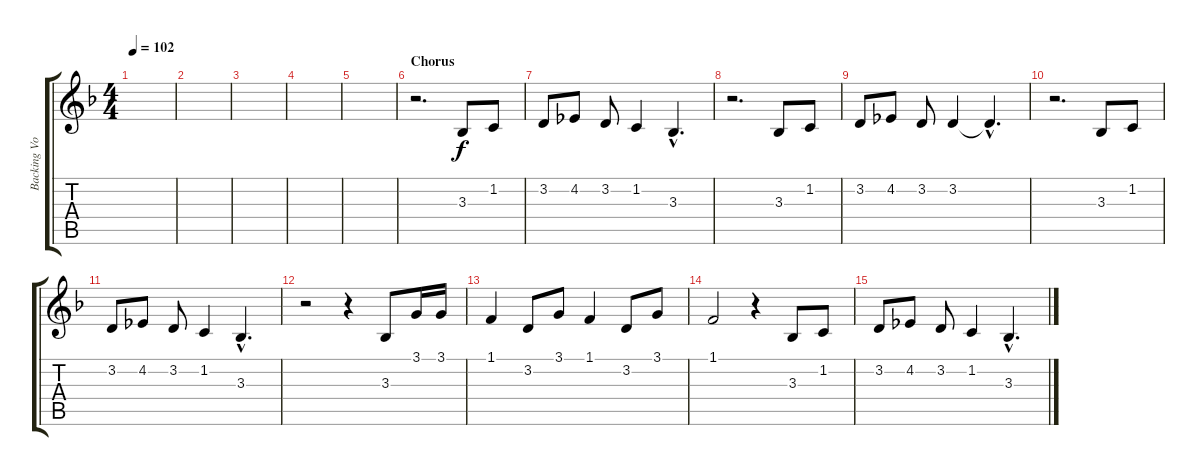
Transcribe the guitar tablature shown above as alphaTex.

\track ("Backing Vocals" "Backing Vo") {instrument synthstrings2}
\staff {score tabs}
\tuning (E4 B3 G3 D3 A2 E2) {hide}
\ts (4 4)
\tempo 102
\clef g2
\ks dminor
|
|
|
|
|
\section ("" "Chorus")
r.2{d} 3.3.8 1.2.8 |
3.2.8 4.2.8 3.2.8 1.2.4 3.3{hac}.4{d} |
r.2{d} 3.3.8 1.2.8 |
3.2.8 4.2.8 3.2.8 3.2.4 3.2{hac t}.4{d} |
r.2{d} 3.3.8 1.2.8 |
3.2.8 4.2.8 3.2.8 1.2.4 3.3{hac}.4{d} |
r.2 r.4 3.3.8 3.1.16 3.1.16 |
1.1.4 3.2.8 3.1.8 1.1.4 3.2.8 3.1.8 |
1.1.2 r.4 3.3.8 1.2.8 |
3.2.8 4.2.8 3.2.8 1.2.4 3.3{hac}.4{d}
